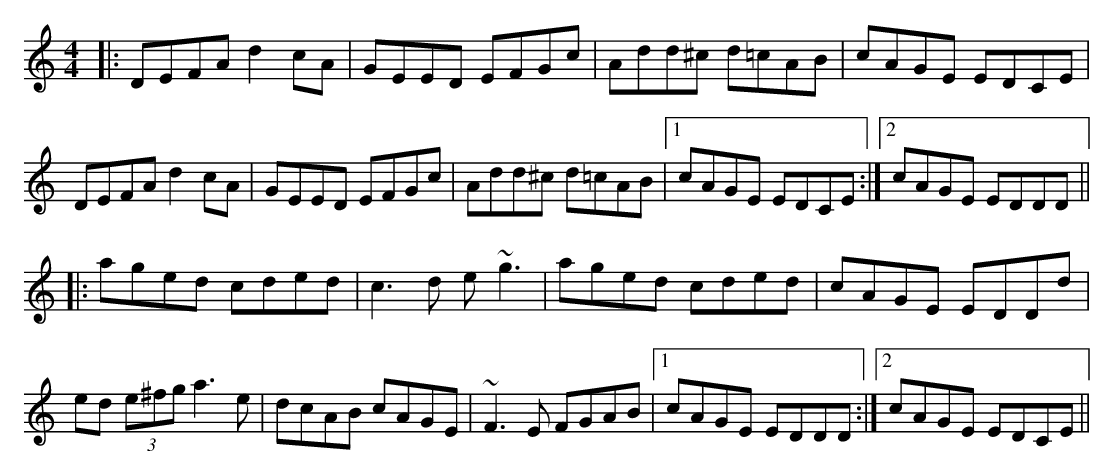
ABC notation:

X:1
M:4/4
K:Ddor
|:DEFA d2cA|GEED EFGc|Add^c d=cAB|cAGE EDCE|
DEFA d2cA|GEED EFGc|Add^c d=cAB|1 cAGE EDCE:|2 cAGE EDDD||
|:aged cded|c3d e~g3|aged cded|cAGE EDDd|
ed (3e^fg a3e|dcAB cAGE|~F3E FGAB|1 cAGE EDDD:|2 cAGE EDCE||
